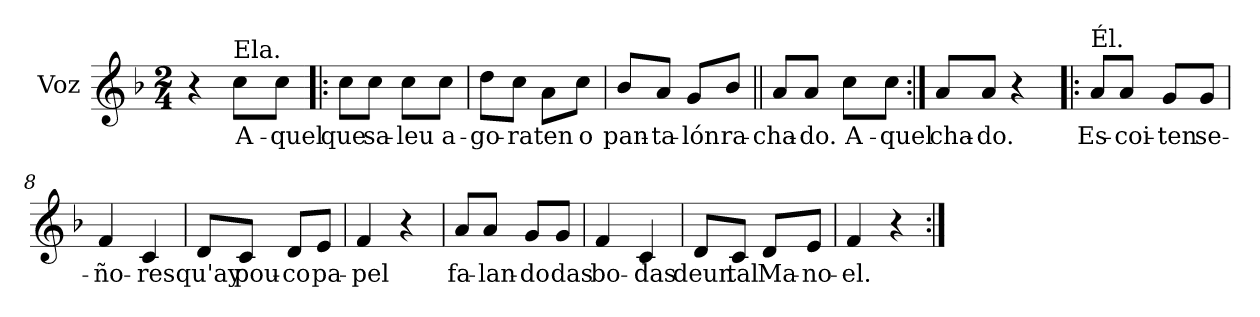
**kern	**text
*part1	*part1
*staff1	*staff1
*I"Voz	*
*clefG2	*
*k[b-]	*
*M2/4	*
*MM120	*
=1	=1
4r	.
!LO:TX:a:t=Ela.	!
8cc\L	A-
8cc\J	-quel
=2!|:	=2!|:
8cc\L	que
8cc\J	sa-
8cc\L	-leu
8cc\J	a-
=3	=3
8dd\L	-go-
8cc\J	-ra
8a\L	ten
8cc\J	o
=4	=4
8b-/L	pan-
8a/J	-ta-
8g/L	-lón
8b-/J	ra-
=5||	=5||
8a/L	-cha-
8a/J	-do.
8cc\L	A-
8cc\J	-quel
=6:|!	=6:|!
8a/L	cha-
8a/J	-do.
4r	.
!!LO:LB:g=z
=7!|:	=7!|:
!LO:TX:a:t=Él.	!
8a/L	Es-
8a/J	-coi-
8g/L	-ten
8g/J	se-
=8	=8
4f/	-ño-
4c/	-res
=9	=9
8d/L	qu'ay
8c/J	pou-
8d/L	-co
8e/J	pa-
=10	=10
4f/	-pel
4r	.
=11	=11
8a/L	fa-
8a/J	-lan-
8g/L	-do
8g/J	das
=12	=12
4f/	bo-
4c/	-das
=13	=13
8d/L	deun
8c/J	tal
8d/L	Ma-
8e/J	-no-
!!LO:LB:g=z
=14	=14
4f/	-el.
4r	.
=:|!	=:|!
*-	*-
